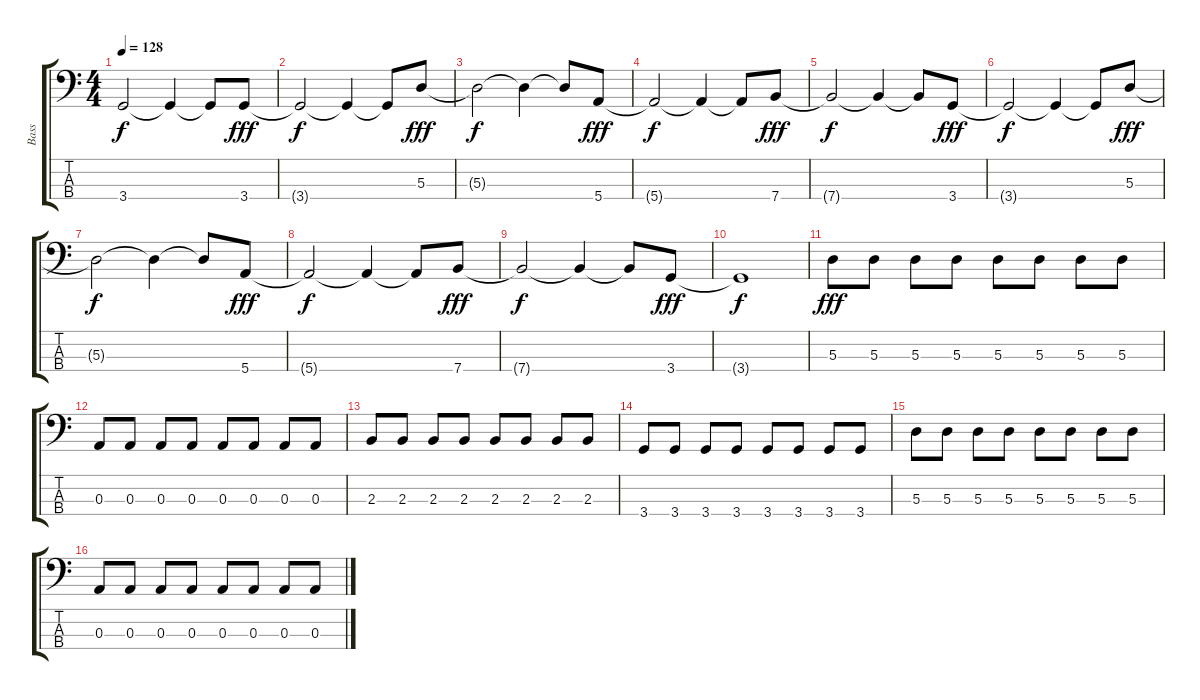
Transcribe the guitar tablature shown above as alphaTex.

\track ("Bass" "Bass") {instrument electricbassfinger}
\staff {score tabs}
\tuning (G2 D2 A1 E1) {hide}
\ts (4 4)
\tempo 128
\clef f4
\ks c
3.4{t}.2{dy f} 3.4{t}.4 3.4{t}.8 3.4.8{dy fff} |
3.4{t}.2{dy f} 3.4{t}.4 3.4{t}.8 5.3.8{dy fff} |
5.3{t}.2{dy f} 5.3{t}.4 5.3{t}.8 5.4.8{dy fff} |
5.4{t}.2{dy f} 5.4{t}.4 5.4{t}.8 7.4.8{dy fff} |
7.4{t}.2{dy f} 7.4{t}.4 7.4{t}.8 3.4.8{dy fff} |
3.4{t}.2{dy f} 3.4{t}.4 3.4{t}.8 5.3.8{dy fff} |
5.3{t}.2{dy f} 5.3{t}.4 5.3{t}.8 5.4.8{dy fff} |
5.4{t}.2{dy f} 5.4{t}.4 5.4{t}.8 7.4.8{dy fff} |
7.4{t}.2{dy f} 7.4{t}.4 7.4{t}.8 3.4.8{dy fff} |
3.4{t}.1{dy f} |
5.3.8{dy fff} 5.3.8 5.3.8 5.3.8 5.3.8 5.3.8 5.3.8 5.3.8 |
0.3.8 0.3.8 0.3.8 0.3.8 0.3.8 0.3.8 0.3.8 0.3.8 |
2.3.8 2.3.8 2.3.8 2.3.8 2.3.8 2.3.8 2.3.8 2.3.8 |
3.4.8 3.4.8 3.4.8 3.4.8 3.4.8 3.4.8 3.4.8 3.4.8 |
5.3.8 5.3.8 5.3.8 5.3.8 5.3.8 5.3.8 5.3.8 5.3.8 |
0.3.8 0.3.8 0.3.8 0.3.8 0.3.8 0.3.8 0.3.8 0.3.8
